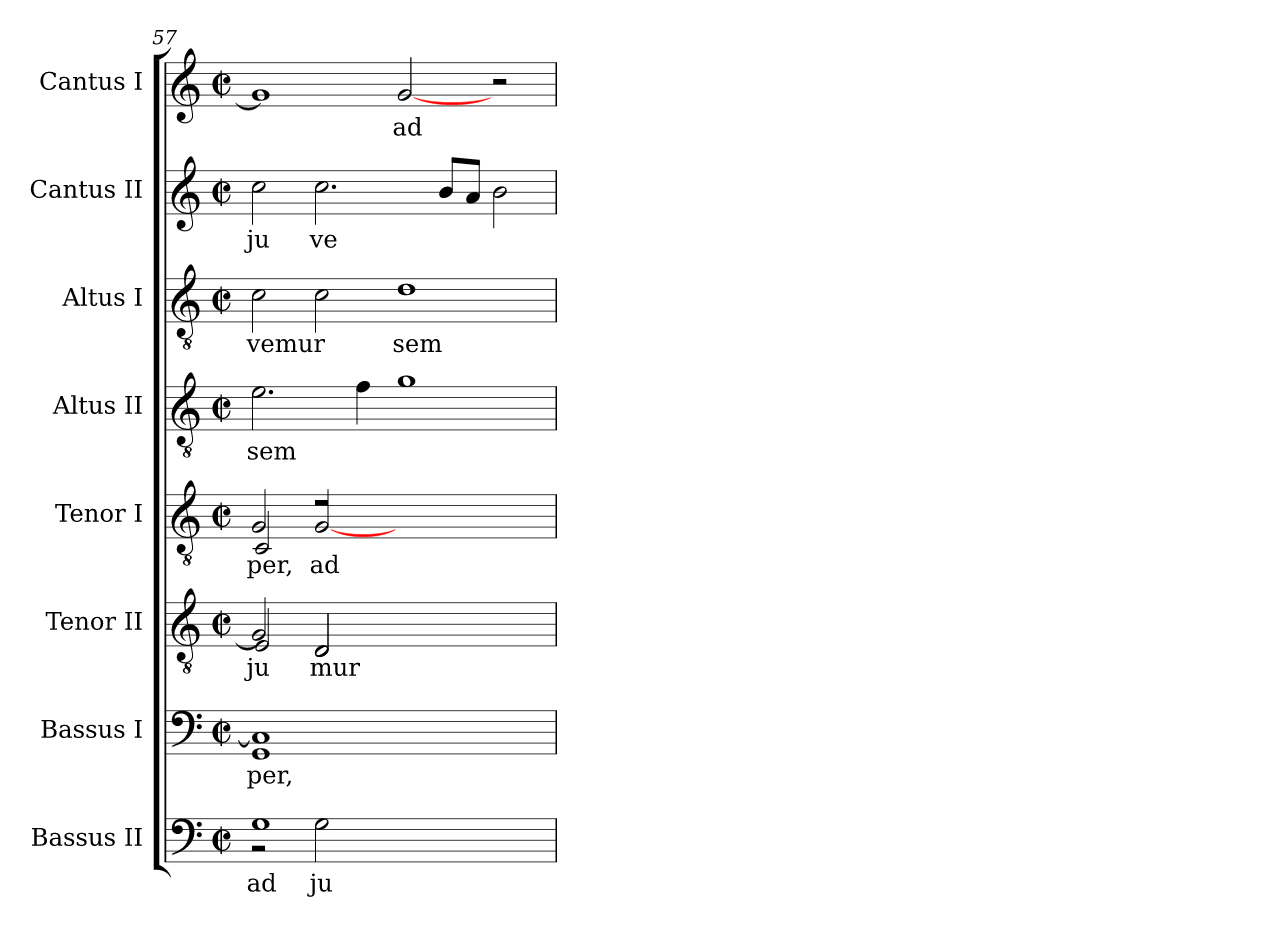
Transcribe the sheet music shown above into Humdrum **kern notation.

**kern	**text	**kern	**text	**kern	**text	**kern	**text	**kern	**text	**kern	**text	**kern	**text	**kern	**text
*part8	*part8	*part7	*part7	*part6	*part6	*part5	*part5	*part4	*part4	*part3	*part3	*part2	*part2	*part1	*part1
*staff8	*staff8	*staff7	*staff7	*staff6	*staff6	*staff5	*staff5	*staff4	*staff4	*staff3	*staff3	*staff2	*staff2	*staff1	*staff1
*I"Bassus II	*	*I"Bassus I	*	*I"Tenor II	*	*I"Tenor I	*	*I"Altus II	*	*I"Altus I	*	*I"Cantus II	*	*I"Cantus I	*
*clefF4	*	*clefF4	*	*clefGv2	*	*clefGv2	*	*clefGv2	*	*clefGv2	*	*clefG2	*	*clefG2	*
*M2/2	*	*M2/2	*	*M2/2	*	*M2/2	*	*M2/2	*	*M2/2	*	*M2/2	*	*M2/2	*
*met(c|)	*	*met(c|)	*	*met(c|)	*	*met(c|)	*	*met(c|)	*	*met(c|)	*	*met(c|)	*	*met(c|)	*
=57	=57	=57	=57	=57	=57	=57	=57	=57	=57	=57	=57	=57	=57	=57	=57
!	!LO:LY:b:cj	!	!LO:LY:b:cj	!	!LO:LY:b:cj	!	!LO:LY:b:cj	!	!LO:LY:b	!	!LO:LY:b	!	!LO:LY:b:cj	!	!
*^	*	*	*	*^	*	*^	*	*	*	*	*	*	*	*	*
1G	2r	ad-	1C] 1GG	per,	2G/]	2E/	ju	2G/	2C/	per,	2.e\	sem	2c\	-vemur	2cc\	ju	1g]	.
!	!	!LO:LY:b:cj	!	!	!	!	!LO:LY:b:cj	!	!	!	!	!	!	!	!	!	!	!
!	!	!	!	!	!	!	!LO:LY:b:cj	!	!	!LO:LY:b:cj	!	!	!	!	!	!LO:LY:b:cj	!	!
.	2G\	-ju-	.	.	2D/	2D/	mur	2r	[<2G/	ad	.	.	2c\	.	2.cc\	ve	.	.
.	.	.	.	.	.	.	.	.	.	.	4f\	.	.	.	.	.	.	.
!	!	!	!	!	!	!	!	!	!	!	!	!	!	!LO:LY:b:cj	!	!	!	!LO:LY:b:cj
1ryy	1ryy	.	1ryy	.	1ryy	1ryy	.	1ryy	1ryy	.	1g	.	1d	sem-	.	.	[<2g/	ad
.	.	.	.	.	.	.	.	.	.	.	.	.	.	.	8b/L	.	.	.
.	.	.	.	.	.	.	.	.	.	.	.	.	.	.	8a/J	.	.	.
.	.	.	.	.	.	.	.	.	.	.	.	.	.	.	2b\	.	2r	.
*	*	*	*	*	*v	*v	*	*	*	*	*	*	*	*	*	*	*	*
*v	*v	*	*	*	*	*	*v	*v	*	*	*	*	*	*	*	*	*
=	=	=	=	=	=	=	=	=	=	=	=	=	=	=	=
*-	*-	*-	*-	*-	*-	*-	*-	*-	*-	*-	*-	*-	*-	*-	*-
